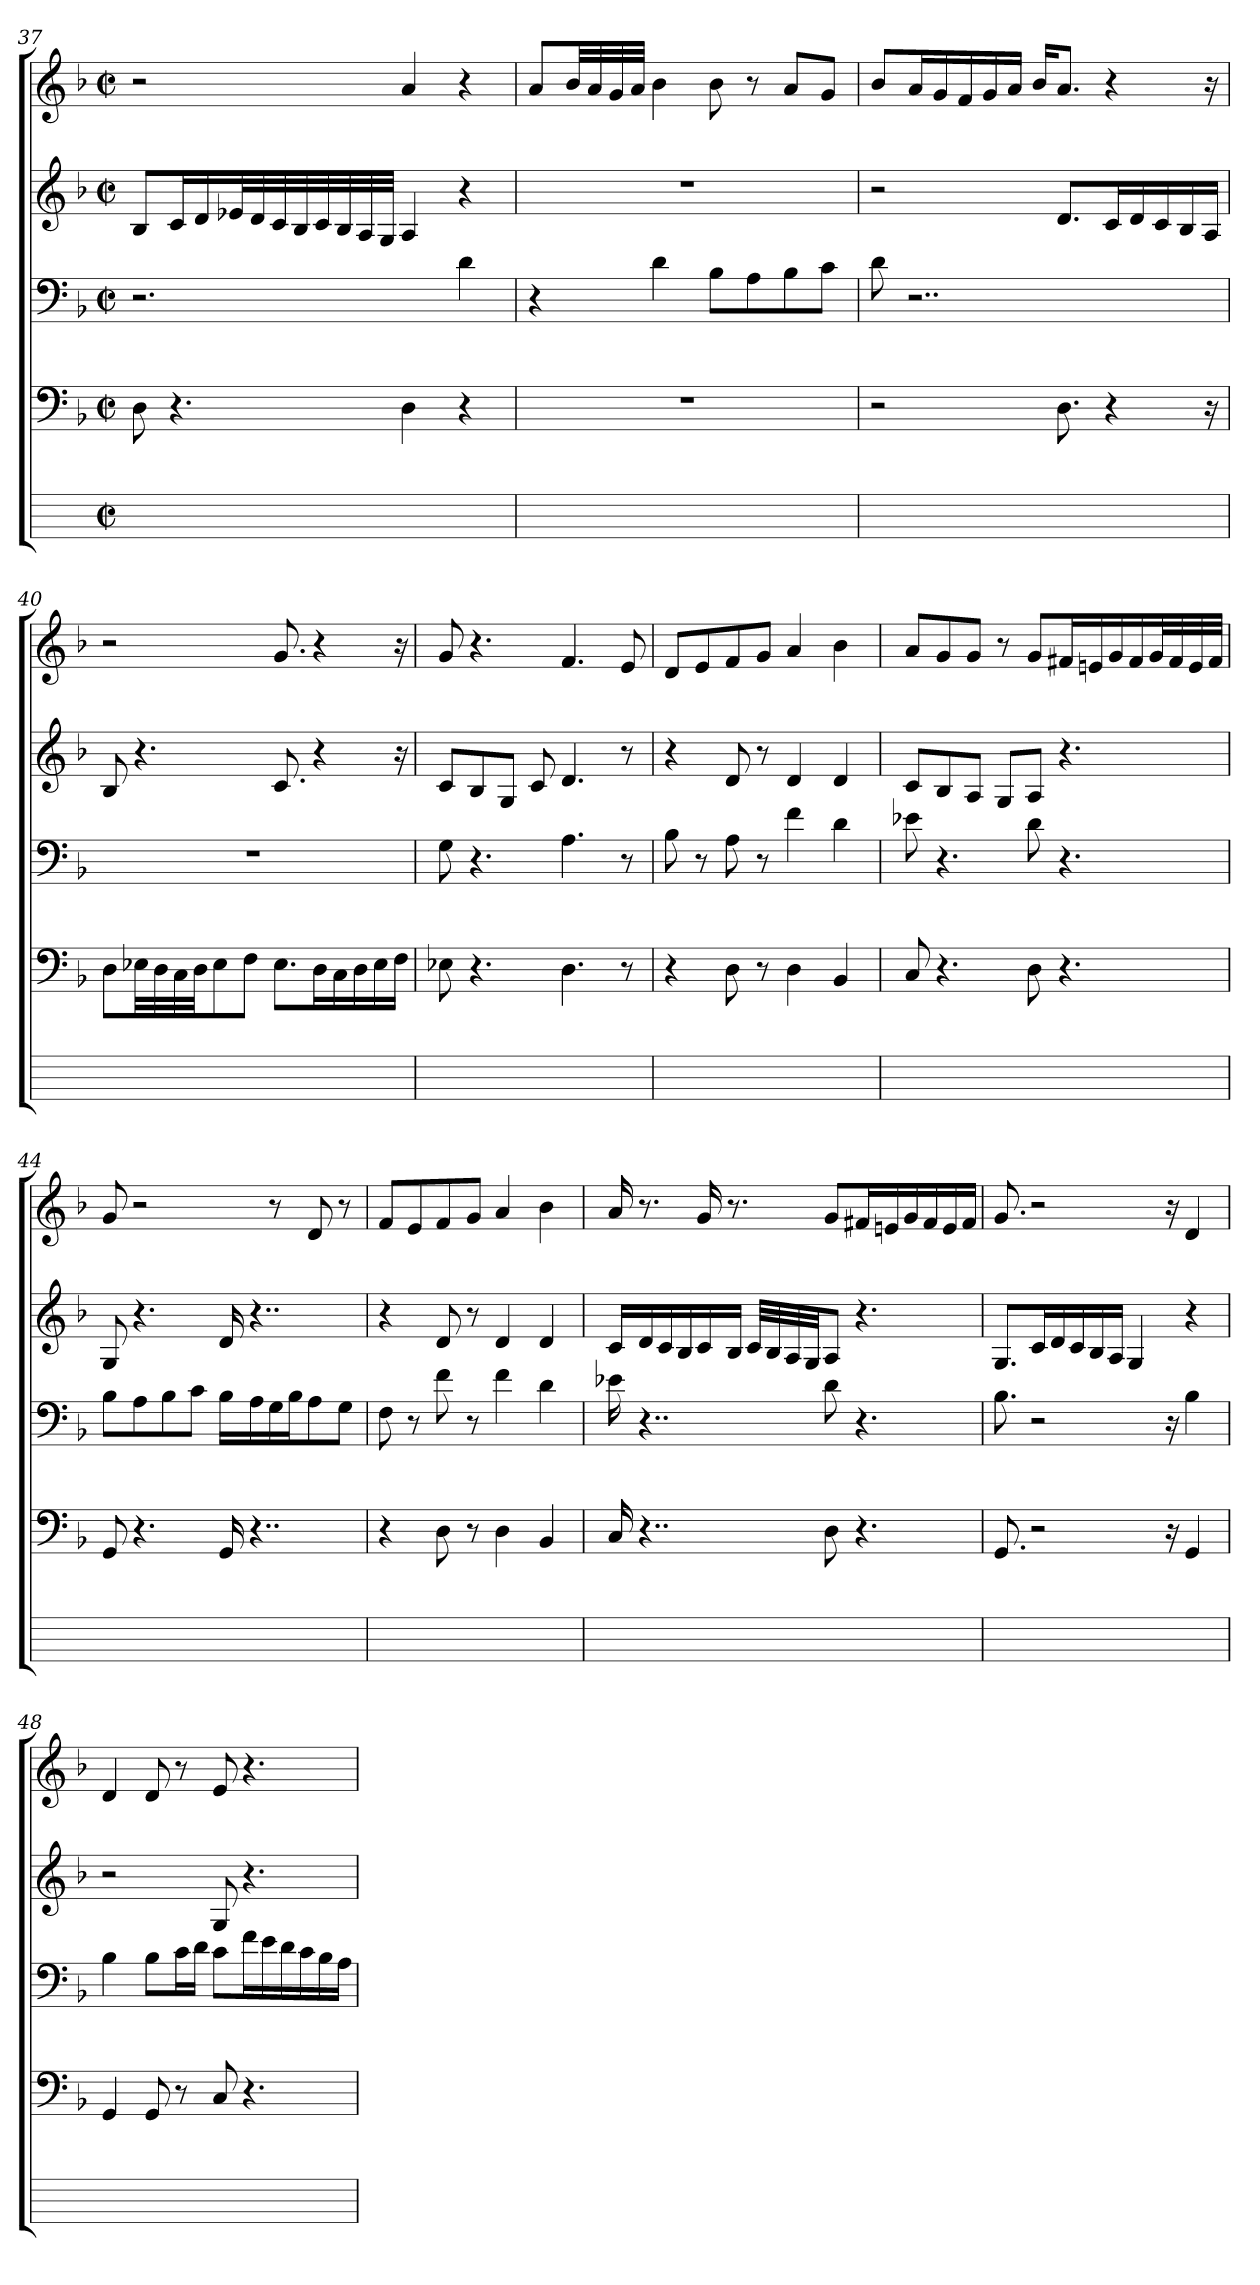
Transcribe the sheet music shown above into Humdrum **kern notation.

**kern	**kern	**kern	**kern	**kern
*part5	*part4	*part3	*part2	*part1
*staff5	*staff4	*staff3	*staff2	*staff1
*	*clefF4	*clefF4	*clefG2	*clefG2
*	*k[b-]	*k[b-]	*k[b-]	*k[b-]
*	*F:	*F:	*F:	*F:
*M2/2	*M2/2	*M2/2	*M2/2	*M2/2
*met(c|)	*met(c|)	*met(c|)	*met(c|)	*met(c|)
=37	=37	=37	=37	=37
1ryy	8D	2.r	8B-L	2r
.	4.r	.	16ciL	.
.	.	.	16di	.
.	.	.	32e-XiL	.
.	.	.	32di	.
.	.	.	32ci	.
.	.	.	32B-i	.
.	.	.	32ci	.
.	.	.	32B-i	.
.	.	.	32Ai	.
.	.	.	32GiJJJ	.
.	4Dj	.	4A	4a
.	4r	4d	4r	4r
=38	=38	=38	=38	=38
1ryy	1r	4r	1r	8aL
.	.	.	.	32b-iLL
.	.	.	.	32ai
.	.	.	.	32gi
.	.	.	.	32aiJJJ
.	.	4d	.	4b-
.	.	8B-L	.	8b-j
.	.	8Ai	.	8r
.	.	8B-j	.	8aL
.	.	8cJ	.	8gJ
=39	=39	=39	=39	=39
1ryy	2r	8d	2r	8b-L
.	.	2..r	.	16aiL
.	.	.	.	16gi
.	.	.	.	16fi
.	.	.	.	16gi
.	.	.	.	16aiJJ
.	.	.	.	16b-iKL
.	8.D	.	8.dL	8.aJ
.	4r	.	16ciL	4r
.	.	.	16di	.
.	.	.	16ci	.
.	.	.	16B-i	.
.	16r	.	16AiJJ	16r
=40	=40	=40	=40	=40
1ryy	8DL	1r	8B-	2r
.	32E-XiLL	.	4.r	.
.	32Di	.	.	.
.	32Ci	.	.	.
.	32DiJJ	.	.	.
.	8E-	.	.	.
.	8FiJ	.	.	.
.	8.E-jL	.	8.c	8.g
.	16DiL	.	4r	4r
.	16CZ	.	.	.
.	16Di	.	.	.
.	16E-Z	.	.	.
.	16FiJJ	.	16r	16r
=41	=41	=41	=41	=41
1ryy	8E-X	8G	8cjL	8g
.	4.r	4.r	8B-i	4.r
.	.	.	8GiJ	.
.	.	.	8ci	.
.	4.D	4.A	4.d	4.f
.	8r	8r	8r	8e
=42	=42	=42	=42	=42
1ryy	4r	8B-	4r	8dL
.	.	8r	.	8e
.	8D	8A	8d	8f
.	8r	8r	8r	8gJ
.	4D	4f	4d	4a
.	4BB-	4d	4d	4b-
=43	=43	=43	=43	=43
1ryy	8C	8e-X	8cL	8aL
.	4.r	4.r	8B-Z	8gZ
.	.	.	8AZJ	8gJ
.	.	.	8GZL	8r
.	8D	8d	8AJ	8gjL
.	4.r	4.r	4.r	16f#XL
.	.	.	.	16eni
.	.	.	.	16gZ
.	.	.	.	16f#i
.	.	.	.	32gZL
.	.	.	.	32f#i
.	.	.	.	32ei
.	.	.	.	32f#iJJJ
=44	=44	=44	=44	=44
1ryy	8GG	8B-L	8G	8g
.	4.r	8A	4.r	2r
.	.	8B-	.	.
.	.	8ciJ	.	.
.	16GGj	16B-jLL	16d	.
.	4..r	16Ai	4..r	.
.	.	16Gi	.	8r
.	.	16B-iJ	.	.
.	.	8A	.	8d
.	.	8GJ	.	8r
=45	=45	=45	=45	=45
1ryy	4r	8F	4r	8fL
.	.	8r	.	8e
.	8D	8f	8d	8f
.	8r	8r	8r	8gJ
.	4D	4f	4d	4a
.	4BB-	4d	4d	4b-
=46	=46	=46	=46	=46
1ryy	16C	16e-X	16cLL	16a
.	4..r	4..r	16di	8.r
.	.	.	16ci	.
.	.	.	16B-i	.
.	.	.	16cj	16g
.	.	.	16B-iJJ	8.r
.	.	.	32cjLLL	.
.	.	.	32B-i	.
.	.	.	32Ai	.
.	.	.	32GiJJ	.
.	8D	8d	8AJ	8gjL
.	4.r	4.r	4.r	16f#XL
.	.	.	.	16eni
.	.	.	.	16gZ
.	.	.	.	16f#i
.	.	.	.	16e
.	.	.	.	16f#JJ
=47	=47	=47	=47	=47
1ryy	8.GG	8.B-	8.GL	8.g
.	2r	2r	16ciL	2r
.	.	.	16di	.
.	.	.	16ci	.
.	.	.	16B-i	.
.	.	.	16AiJJ	.
.	.	.	4Gj	.
.	16r	16r	.	16r
.	4GG	4B-	4r	4d
=48	=48	=48	=48	=48
1ryy	4GG	4B-	2r	4d
.	8GG	8B-L	.	8d
.	8r	16ciL	.	8r
.	.	16diJJ	.	.
.	8C	8cL	8G	8e
.	4.r	16fiL	4.r	4.r
.	.	16ei	.	.
.	.	16di	.	.
.	.	16ci	.	.
.	.	16B-i	.	.
.	.	16AiJJ	.	.
=	=	=	=	=
*-	*-	*-	*-	*-
